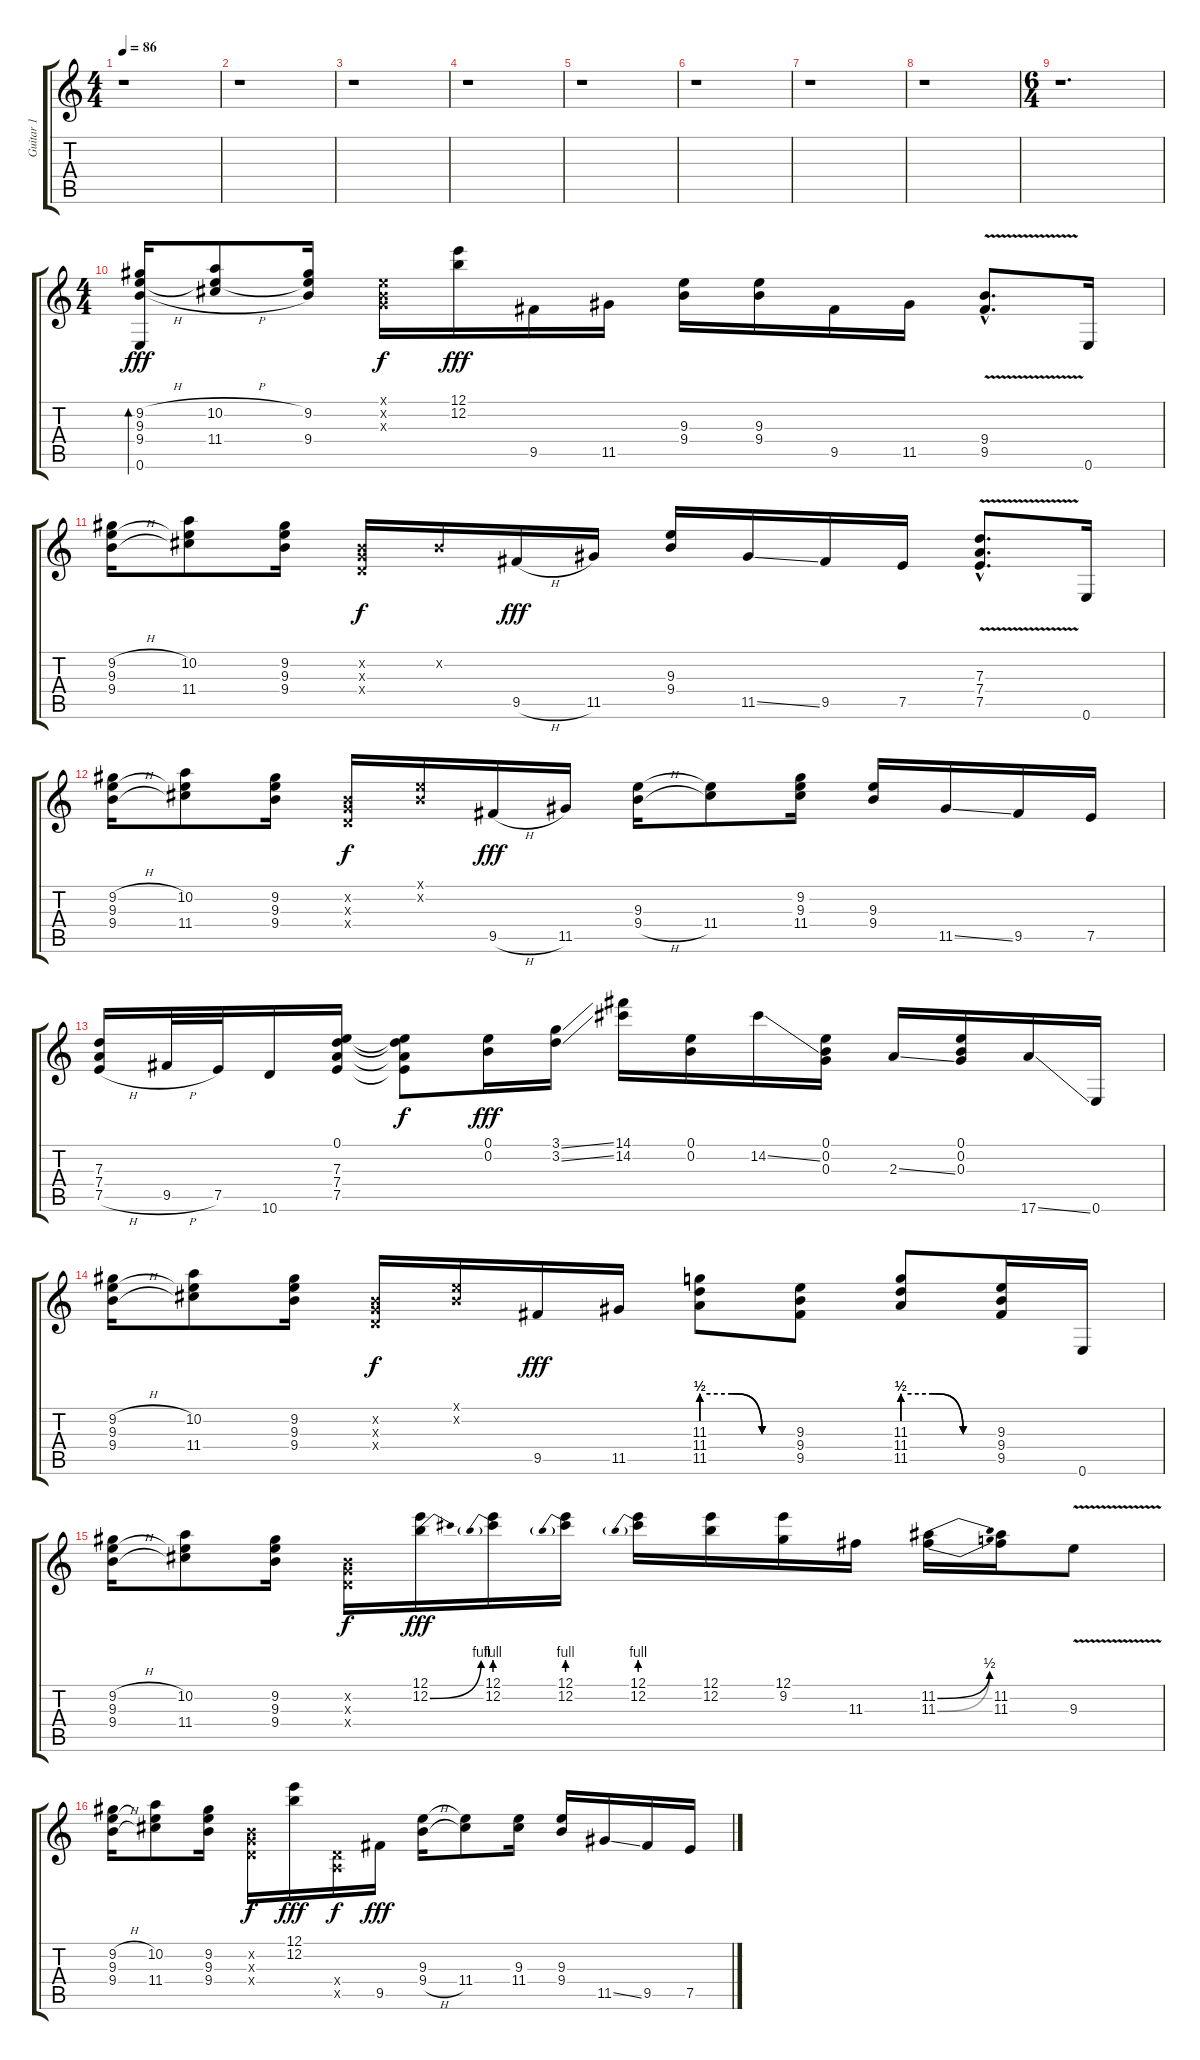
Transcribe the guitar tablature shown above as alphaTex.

\track ("Guitar 1" "Guitar 1") {instrument electricguitarclean}
\staff {score tabs}
\tuning (E4 B3 G3 D3 A2 E2) {hide}
\ts (4 4)
\tempo 86
\clef g2
\ks c
r.1{dy fff} |
r.1 |
r.1 |
r.1 |
r.1 |
r.1 |
r.1 |
r.1 |
\ts (6 4)
r.1{d} |
\ts (4 4)
(9.2{h} 9.3 9.4{h} 0.6).16{bd 120} (10.2{h} 9.3{t} 11.4{h}).8 (9.2 9.3{t} 9.4).16 (0.1{x} 0.2{x} 0.3{x}).16{dy f} (12.1 12.2).16{dy fff} 9.5.16 11.5.16 (9.3 9.4).16 (9.3 9.4).16 9.5.16 11.5.16 (9.4{v hac} 9.5{v hac}).8{d} 0.6.16 |
(9.2{h} 9.3 9.4{h}).16 (10.2 9.3{t} 11.4).8 (9.2 9.3 9.4).16 (0.2{x} 0.3{x} 0.4{x}).16{dy f} 0.2{x}.16 9.5{h}.16{dy fff} 11.5.16 (9.3 9.4).16 11.5{ss}.16 9.5.16 7.5.16 (7.3{v hac} 7.4{v hac} 7.5{v hac}).8{d} 0.6.16 |
(9.2{h} 9.3 9.4{h}).16 (10.2 9.3{t} 11.4).8 (9.2 9.3 9.4).16 (0.2{x} 0.3{x} 0.4{x}).16{dy f} (0.1{x} 0.2{x}).16 9.5{h}.16{dy fff} 11.5.16 (9.3 9.4{h}).16 (9.3{t} 11.4).8 (9.2 9.3 11.4).16 (9.3 9.4).16 11.5{ss}.16 9.5.16 7.5.16 |
(7.3 7.4 7.5{h}).16 9.5{h}.32 7.5.32 10.6.16 (0.1 7.3 7.4 7.5).16 (0.1{t} 7.3{t} 7.4{t} 7.5{t}).8{dy f} (0.1 0.2).16{dy fff} (3.1{ss} 3.2{ss}).16 (14.1 14.2).16 (0.1 0.2).16 14.2{ss}.16 (0.1 0.2 0.3).16 2.3{ss}.16 (0.1 0.2 0.3).16 17.6{ss}.16 0.6.16 |
(9.2{h} 9.3 9.4{h}).16 (10.2 9.3{t} 11.4).8 (9.2 9.3 9.4).16 (0.2{x} 0.3{x} 0.4{x}).16{dy f} (0.1{x} 0.2{x}).16 9.5.16{dy fff} 11.5.16 (11.3{be (custom 0 2 20 2 40 0 60 0)} 11.4{be (custom 0 2 20 2 40 0 60 0)} 11.5{be (custom 0 2 20 2 40 0 60 0)}).8 (9.3 9.4 9.5).8 (11.3{be (custom 0 2 20 2 40 0 60 0)} 11.4{be (custom 0 2 20 2 40 0 60 0)} 11.5{be (custom 0 2 20 2 40 0 60 0)}).8 (9.3 9.4 9.5).16 0.6.16 |
(9.2{h} 9.3 9.4{h}).16 (10.2 9.3{t} 11.4).8 (9.2 9.3 9.4).16 (0.2{x} 0.3{x} 0.4{x}).16{dy f} (12.1 12.2{be (bend 0 0 60 4)}).16{dy fff} (12.1 12.2{be (prebend 0 4 60 4)}).16 (12.1 12.2{be (prebend 0 4 60 4)}).16 (12.1 12.2{be (prebend 0 4 60 4)}).16 (12.1 12.2).16 (12.1 9.2).16 11.3.16 (11.2{be (bend 0 0 60 2)} 11.3{be (bend 0 0 60 2)}).16 (11.2 11.3).16 9.3{v}.8 |
(9.2{h} 9.3 9.4{h}).16 (10.2 9.3{t} 11.4).8 (9.2 9.3 9.4).16 (0.2{x} 0.3{x} 0.4{x}).16{dy f} (12.1 12.2).16{dy fff} (0.4{x} 0.5{x}).16{dy f} 9.5.16{dy fff} (9.3 9.4{h}).16 (9.3{t} 11.4).8 (9.3 11.4).16 (9.3 9.4).16 11.5{ss}.16 9.5.16 7.5.16
